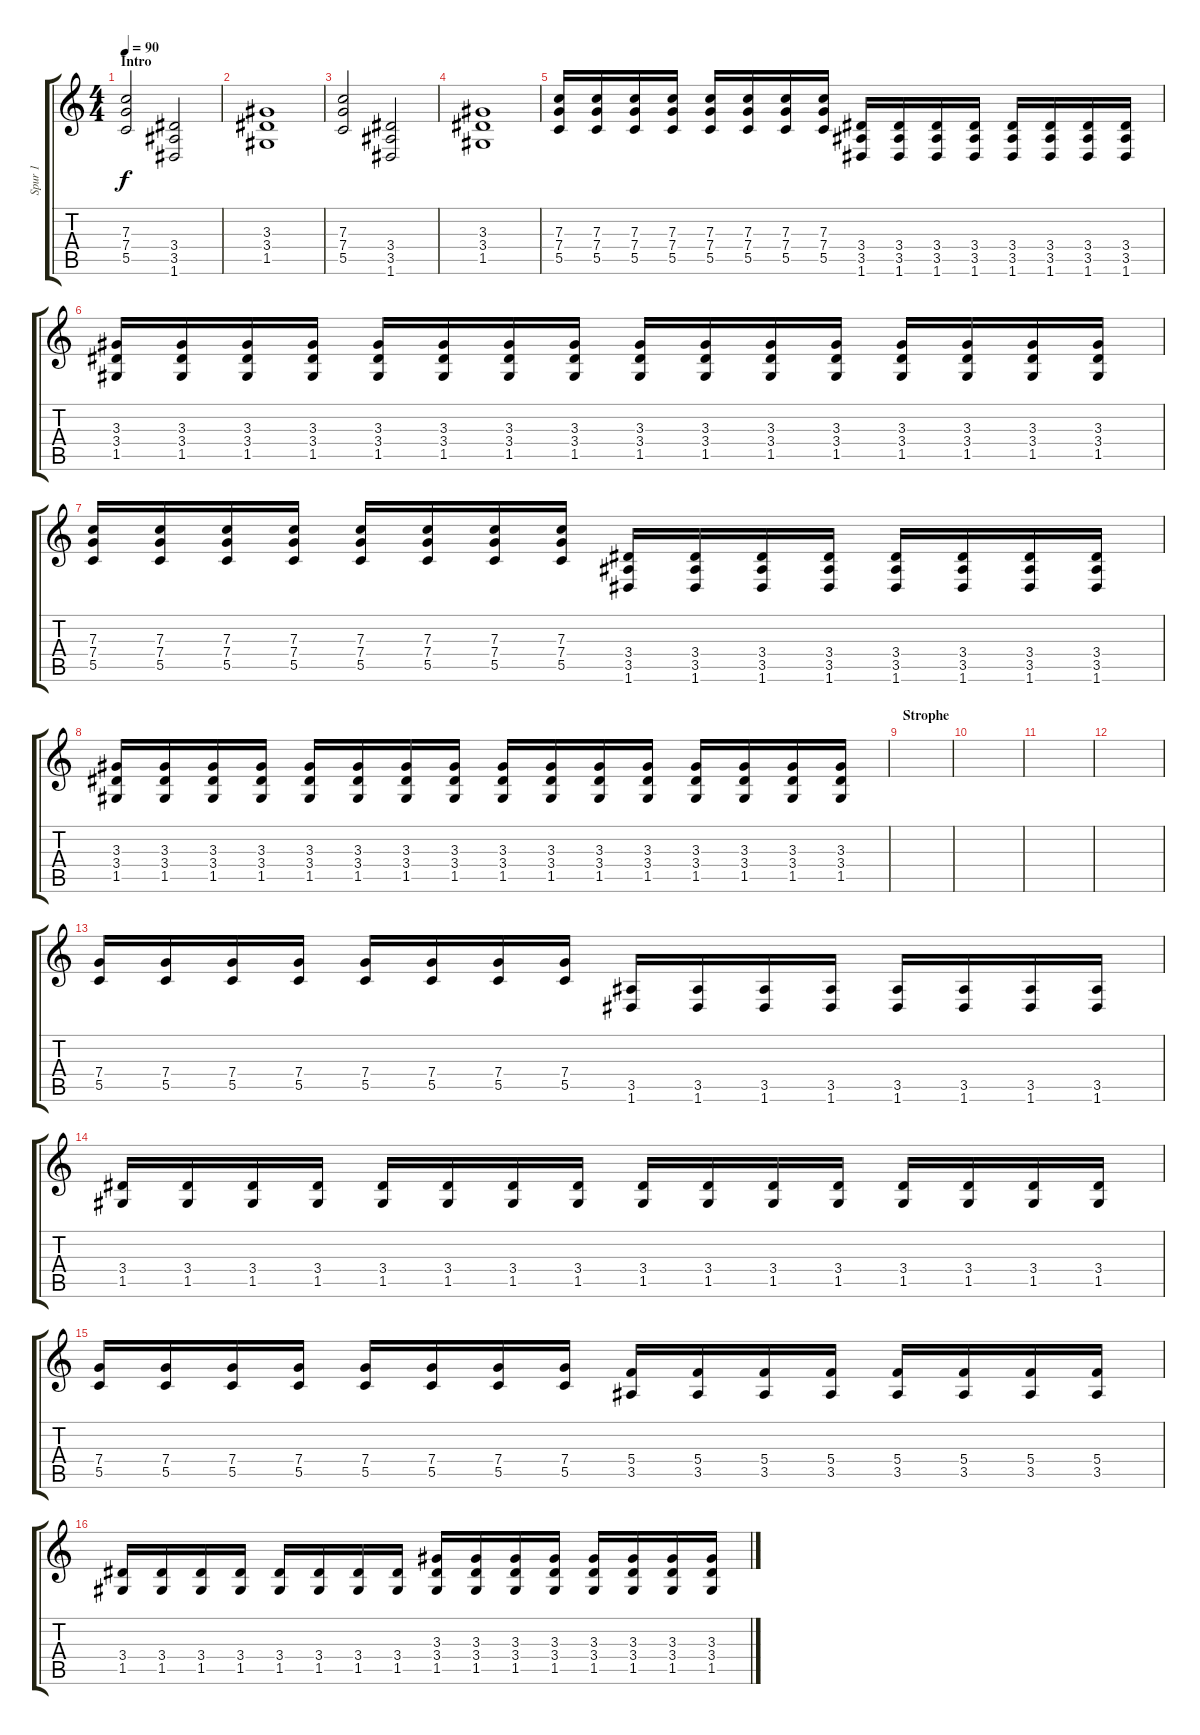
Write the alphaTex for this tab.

\track ("Spur 1" "Spur 1") {instrument overdrivenguitar}
\staff {score tabs}
\tuning (D4 A3 F3 C3 G2 D2) {hide}
\ts (4 4)
\section ("" "Intro")
\tempo 90
\clef g2
\ks c
(7.3 7.4 5.5).2{dy f instrument overdrivenguitar} (3.4 3.5 1.6).2 |
(3.3 3.4 1.5).1 |
(7.3 7.4 5.5).2 (3.4 3.5 1.6).2 |
(3.3 3.4 1.5).1 |
(7.3 7.4 5.5).16 (7.3 7.4 5.5).16 (7.3 7.4 5.5).16 (7.3 7.4 5.5).16 (7.3 7.4 5.5).16 (7.3 7.4 5.5).16 (7.3 7.4 5.5).16 (7.3 7.4 5.5).16 (3.4 3.5 1.6).16 (3.4 3.5 1.6).16 (3.4 3.5 1.6).16 (3.4 3.5 1.6).16 (3.4 3.5 1.6).16 (3.4 3.5 1.6).16 (3.4 3.5 1.6).16 (3.4 3.5 1.6).16 |
(3.3 3.4 1.5).16 (3.3 3.4 1.5).16 (3.3 3.4 1.5).16 (3.3 3.4 1.5).16 (3.3 3.4 1.5).16 (3.3 3.4 1.5).16 (3.3 3.4 1.5).16 (3.3 3.4 1.5).16 (3.3 3.4 1.5).16 (3.3 3.4 1.5).16 (3.3 3.4 1.5).16 (3.3 3.4 1.5).16 (3.3 3.4 1.5).16 (3.3 3.4 1.5).16 (3.3 3.4 1.5).16 (3.3 3.4 1.5).16 |
(7.3 7.4 5.5).16 (7.3 7.4 5.5).16 (7.3 7.4 5.5).16 (7.3 7.4 5.5).16 (7.3 7.4 5.5).16 (7.3 7.4 5.5).16 (7.3 7.4 5.5).16 (7.3 7.4 5.5).16 (3.4 3.5 1.6).16 (3.4 3.5 1.6).16 (3.4 3.5 1.6).16 (3.4 3.5 1.6).16 (3.4 3.5 1.6).16 (3.4 3.5 1.6).16 (3.4 3.5 1.6).16 (3.4 3.5 1.6).16 |
(3.3 3.4 1.5).16 (3.3 3.4 1.5).16 (3.3 3.4 1.5).16 (3.3 3.4 1.5).16 (3.3 3.4 1.5).16 (3.3 3.4 1.5).16 (3.3 3.4 1.5).16 (3.3 3.4 1.5).16 (3.3 3.4 1.5).16 (3.3 3.4 1.5).16 (3.3 3.4 1.5).16 (3.3 3.4 1.5).16 (3.3 3.4 1.5).16 (3.3 3.4 1.5).16 (3.3 3.4 1.5).16 (3.3 3.4 1.5).16 |
\section ("" "Strophe")
|
|
|
|
(7.4 5.5).16{instrument electricguitarmuted} (7.4 5.5).16 (7.4 5.5).16 (7.4 5.5).16 (7.4 5.5).16 (7.4 5.5).16 (7.4 5.5).16 (7.4 5.5).16 (3.5 1.6).16 (3.5 1.6).16 (3.5 1.6).16 (3.5 1.6).16 (3.5 1.6).16 (3.5 1.6).16 (3.5 1.6).16 (3.5 1.6).16 |
(3.4 1.5).16 (3.4 1.5).16 (3.4 1.5).16 (3.4 1.5).16 (3.4 1.5).16 (3.4 1.5).16 (3.4 1.5).16 (3.4 1.5).16 (3.4 1.5).16 (3.4 1.5).16 (3.4 1.5).16 (3.4 1.5).16 (3.4 1.5).16 (3.4 1.5).16 (3.4 1.5).16 (3.4 1.5).16 |
(7.4 5.5).16 (7.4 5.5).16 (7.4 5.5).16 (7.4 5.5).16 (7.4 5.5).16 (7.4 5.5).16 (7.4 5.5).16 (7.4 5.5).16 (5.4 3.5).16 (5.4 3.5).16 (5.4 3.5).16 (5.4 3.5).16 (5.4 3.5).16 (5.4 3.5).16 (5.4 3.5).16 (5.4 3.5).16 |
(3.4 1.5).16 (3.4 1.5).16 (3.4 1.5).16 (3.4 1.5).16 (3.4 1.5).16 (3.4 1.5).16 (3.4 1.5).16 (3.4 1.5).16 (3.3 3.4 1.5).16{instrument overdrivenguitar} (3.3 3.4 1.5).16 (3.3 3.4 1.5).16 (3.3 3.4 1.5).16 (3.3 3.4 1.5).16 (3.3 3.4 1.5).16 (3.3 3.4 1.5).16 (3.3 3.4 1.5).16
